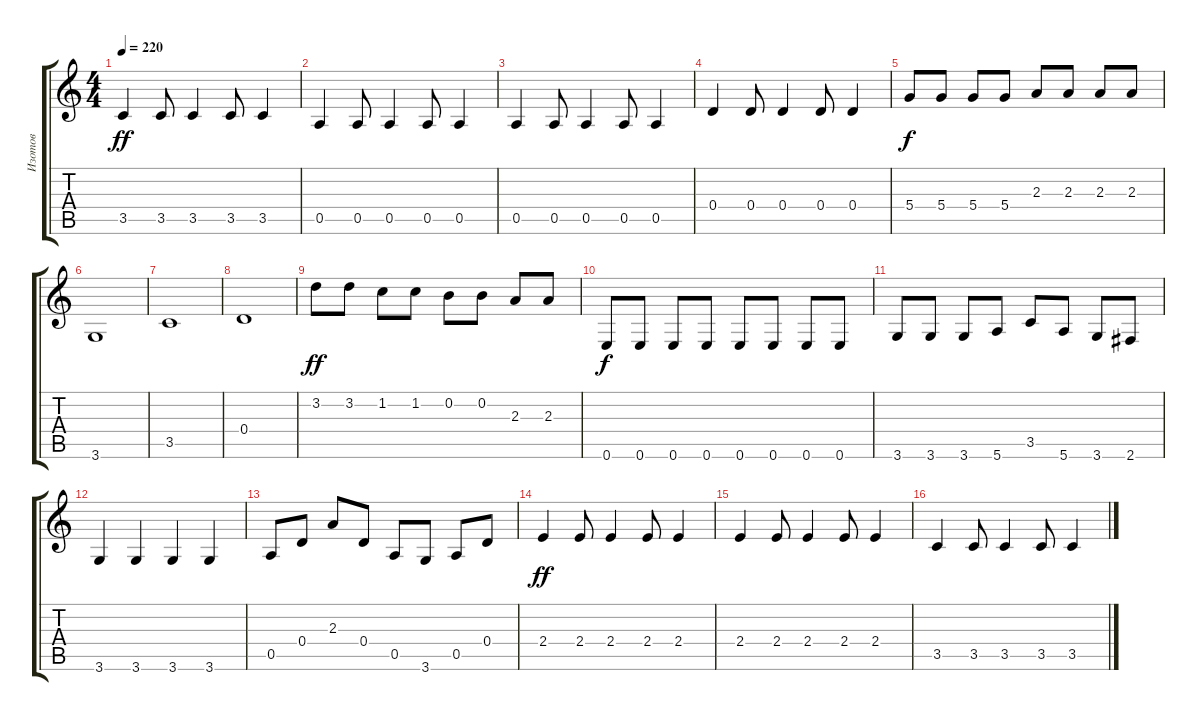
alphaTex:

\track ("Изотов" "Изотов") {instrument electricbasspick}
\staff {score tabs}
\tuning (E4 B3 G3 D3 A2 E2) {hide}
\ts (4 4)
\tempo 220
\clef g2
\ks c
3.5.4{dy ff} 3.5.8 3.5.4 3.5.8 3.5.4 |
0.5.4 0.5.8 0.5.4 0.5.8 0.5.4 |
0.5.4 0.5.8 0.5.4 0.5.8 0.5.4 |
0.4.4 0.4.8 0.4.4 0.4.8 0.4.4 |
5.4.8{dy f} 5.4.8 5.4.8 5.4.8 2.3.8 2.3.8 2.3.8 2.3.8 |
3.6.1 |
3.5.1 |
0.4.1 |
3.2.8{dy ff} 3.2.8 1.2.8 1.2.8 0.2.8 0.2.8 2.3.8 2.3.8 |
0.6.8{dy f} 0.6.8 0.6.8 0.6.8 0.6.8 0.6.8 0.6.8 0.6.8 |
3.6.8 3.6.8 3.6.8 5.6.8 3.5.8 5.6.8 3.6.8 2.6.8 |
3.6.4 3.6.4 3.6.4 3.6.4 |
0.5.8 0.4.8 2.3.8 0.4.8 0.5.8 3.6.8 0.5.8 0.4.8 |
2.4.4{dy ff} 2.4.8 2.4.4 2.4.8 2.4.4 |
2.4.4 2.4.8 2.4.4 2.4.8 2.4.4 |
3.5.4 3.5.8 3.5.4 3.5.8 3.5.4
